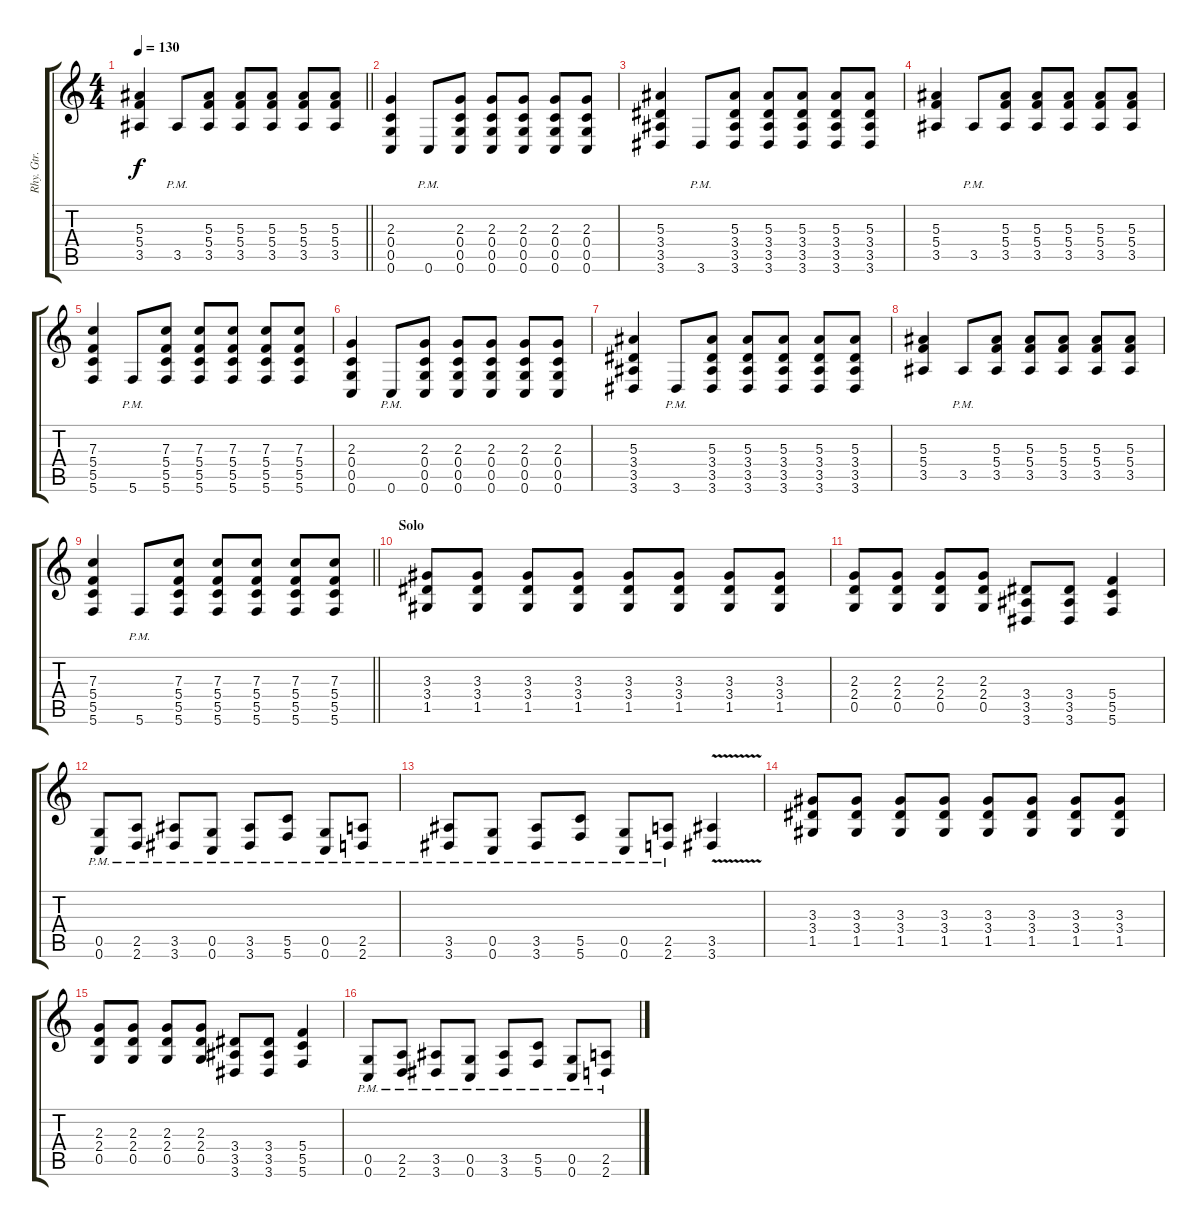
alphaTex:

\track ("Rhy. Gtr. 2" "Rhy. Gtr. ") {instrument distortionguitar}
\staff {score tabs}
\tuning (D4 A3 F3 C3 G2 C2) {hide}
\ts (4 4)
\tempo 130
\clef g2
\barLineRight lightlight
\ks c
(5.3 5.4 3.5).4{dy f} 3.5{pm}.8 (5.3 5.4 3.5).8 (5.3 5.4 3.5).8 (5.3 5.4 3.5).8 (5.3 5.4 3.5).8 (5.3 5.4 3.5).8 |
\section ("" "")
(2.3 0.4 0.5 0.6).4 0.6{pm}.8 (2.3 0.4 0.5 0.6).8 (2.3 0.4 0.5 0.6).8 (2.3 0.4 0.5 0.6).8 (2.3 0.4 0.5 0.6).8 (2.3 0.4 0.5 0.6).8 |
(5.3 3.4 3.5 3.6).4 3.6{pm}.8 (5.3 3.4 3.5 3.6).8 (5.3 3.4 3.5 3.6).8 (5.3 3.4 3.5 3.6).8 (5.3 3.4 3.5 3.6).8 (5.3 3.4 3.5 3.6).8 |
(5.3 5.4 3.5).4 3.5{pm}.8 (5.3 5.4 3.5).8 (5.3 5.4 3.5).8 (5.3 5.4 3.5).8 (5.3 5.4 3.5).8 (5.3 5.4 3.5).8 |
(7.3 5.4 5.5 5.6).4 5.6{pm}.8 (7.3 5.4 5.5 5.6).8 (7.3 5.4 5.5 5.6).8 (7.3 5.4 5.5 5.6).8 (7.3 5.4 5.5 5.6).8 (7.3 5.4 5.5 5.6).8 |
(2.3 0.4 0.5 0.6).4 0.6{pm}.8 (2.3 0.4 0.5 0.6).8 (2.3 0.4 0.5 0.6).8 (2.3 0.4 0.5 0.6).8 (2.3 0.4 0.5 0.6).8 (2.3 0.4 0.5 0.6).8 |
(5.3 3.4 3.5 3.6).4 3.6{pm}.8 (5.3 3.4 3.5 3.6).8 (5.3 3.4 3.5 3.6).8 (5.3 3.4 3.5 3.6).8 (5.3 3.4 3.5 3.6).8 (5.3 3.4 3.5 3.6).8 |
(5.3 5.4 3.5).4 3.5{pm}.8 (5.3 5.4 3.5).8 (5.3 5.4 3.5).8 (5.3 5.4 3.5).8 (5.3 5.4 3.5).8 (5.3 5.4 3.5).8 |
\barLineRight lightlight
(7.3 5.4 5.5 5.6).4 5.6{pm}.8 (7.3 5.4 5.5 5.6).8 (7.3 5.4 5.5 5.6).8 (7.3 5.4 5.5 5.6).8 (7.3 5.4 5.5 5.6).8 (7.3 5.4 5.5 5.6).8 |
\section ("" "Solo")
(3.3 3.4 1.5).8{volume 4} (3.3 3.4 1.5).8 (3.3 3.4 1.5).8 (3.3 3.4 1.5).8 (3.3 3.4 1.5).8 (3.3 3.4 1.5).8 (3.3 3.4 1.5).8 (3.3 3.4 1.5).8 |
(2.3 2.4 0.5).8 (2.3 2.4 0.5).8 (2.3 2.4 0.5).8 (2.3 2.4 0.5).8 (3.4 3.5 3.6).8 (3.4 3.5 3.6).8 (5.4 5.5 5.6).4 |
(0.5{pm} 0.6{pm}).8 (2.5{pm} 2.6{pm}).8 (3.5{pm} 3.6{pm}).8 (0.5{pm} 0.6{pm}).8 (3.5{pm} 3.6{pm}).8 (5.5{pm} 5.6{pm}).8 (0.5{pm} 0.6{pm}).8 (2.5{pm} 2.6{pm}).8 |
(3.5{pm} 3.6{pm}).8 (0.5{pm} 0.6{pm}).8 (3.5{pm} 3.6{pm}).8 (5.5{pm} 5.6{pm}).8 (0.5{pm} 0.6{pm}).8 (2.5{pm} 2.6{pm}).8 (3.5{v} 3.6{v}).4 |
(3.3 3.4 1.5).8 (3.3 3.4 1.5).8 (3.3 3.4 1.5).8 (3.3 3.4 1.5).8 (3.3 3.4 1.5).8 (3.3 3.4 1.5).8 (3.3 3.4 1.5).8 (3.3 3.4 1.5).8 |
(2.3 2.4 0.5).8 (2.3 2.4 0.5).8 (2.3 2.4 0.5).8 (2.3 2.4 0.5).8 (3.4 3.5 3.6).8 (3.4 3.5 3.6).8 (5.4 5.5 5.6).4 |
(0.5{pm} 0.6{pm}).8 (2.5{pm} 2.6{pm}).8 (3.5{pm} 3.6{pm}).8 (0.5{pm} 0.6{pm}).8 (3.5{pm} 3.6{pm}).8 (5.5{pm} 5.6{pm}).8 (0.5{pm} 0.6{pm}).8 (2.5{pm} 2.6{pm}).8
